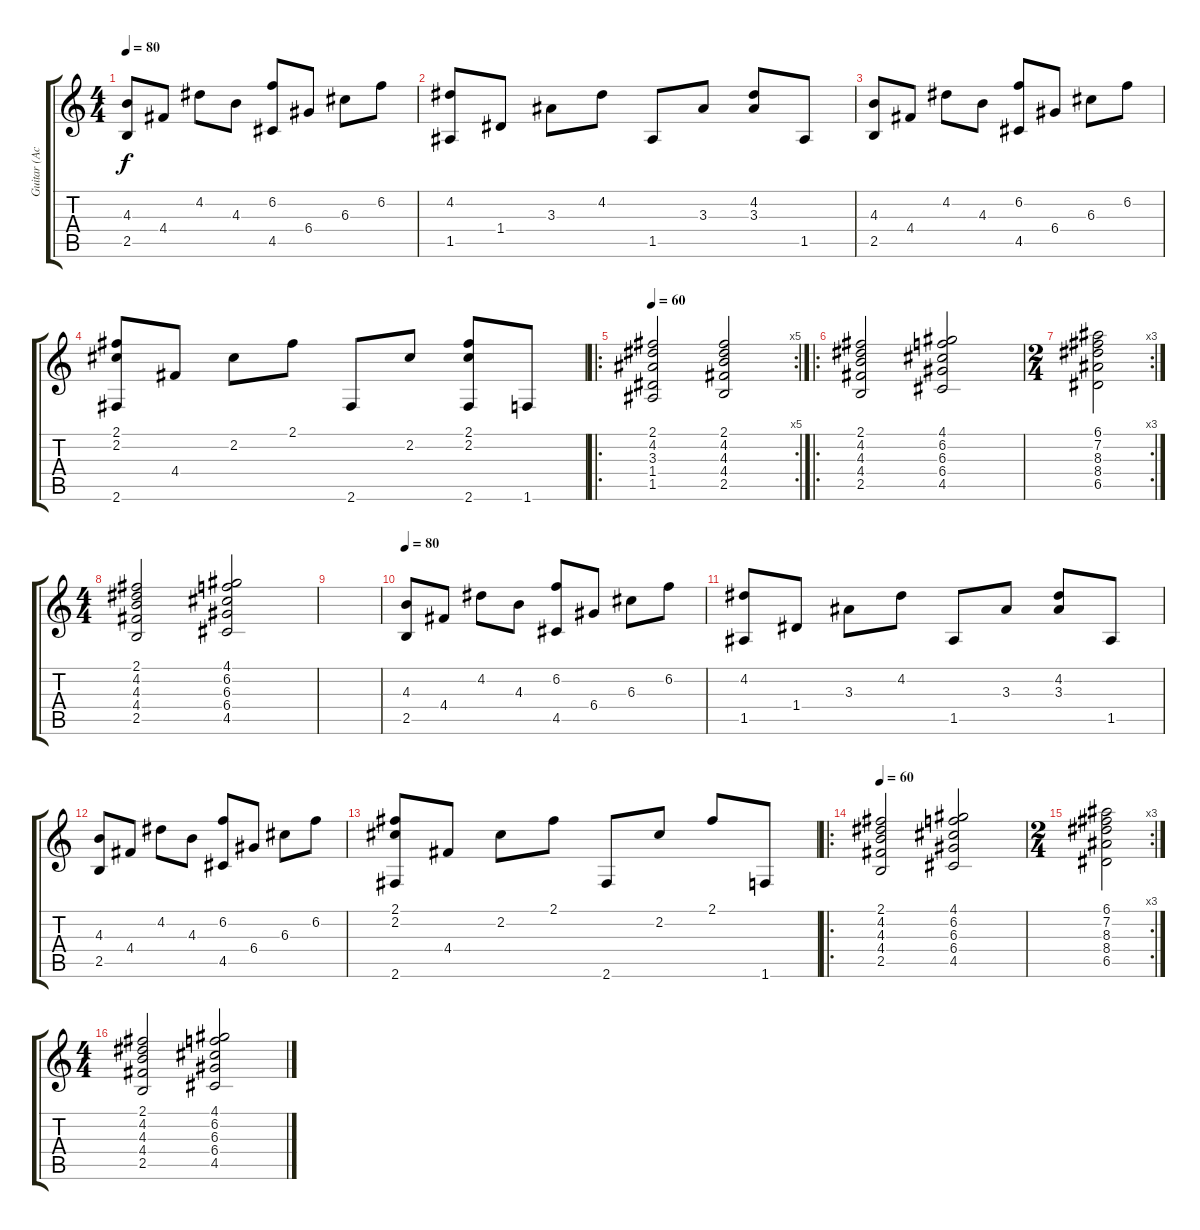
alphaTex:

\track ("Guitar (Acoustic)" "Guitar (Ac") {instrument acousticguitarsteel}
\staff {score tabs}
\tuning (E4 B3 G3 D3 A2 E2) {hide}
\ts (4 4)
\tempo 80
\clef g2
\ks c
(4.3 2.5).8{dy f instrument acousticguitarsteel} 4.4.8 4.2.8 4.3.8 (6.2 4.5).8 6.4.8 6.3.8 6.2.8 |
(4.2 1.5).8 1.4.8 3.3.8 4.2.8 1.5.8 3.3.8 (4.2 3.3).8 1.5.8 |
(4.3 2.5).8 4.4.8 4.2.8 4.3.8 (6.2 4.5).8 6.4.8 6.3.8 6.2.8 |
(2.1 2.2 2.6).8 4.4.8 2.2.8 2.1.8 2.6.8 2.2.8 (2.1 2.2 2.6).8 1.6.8 |
\ro
\rc 5
\tempo 60
(2.1 4.2 3.3 1.4 1.5).2 (2.1 4.2 4.3 4.4 2.5).2 |
\ro
(2.1 4.2 4.3 4.4 2.5).2 (4.1 6.2 6.3 6.4 4.5).2 |
\rc 3
\ts (2 4)
(6.1 7.2 8.3 8.4 6.5).2 |
\ts (4 4)
(2.1 4.2 4.3 4.4 2.5).2 (4.1 6.2 6.3 6.4 4.5).2 |
|
\tempo 80
(4.3 2.5).8 4.4.8 4.2.8 4.3.8 (6.2 4.5).8 6.4.8 6.3.8 6.2.8 |
(4.2 1.5).8 1.4.8 3.3.8 4.2.8 1.5.8 3.3.8 (4.2 3.3).8 1.5.8 |
(4.3 2.5).8 4.4.8 4.2.8 4.3.8 (6.2 4.5).8 6.4.8 6.3.8 6.2.8 |
(2.1 2.2 2.6).8 4.4.8 2.2.8 2.1.8 2.6.8 2.2.8 2.1.8 1.6.8 |
\ro
\tempo 60
(2.1 4.2 4.3 4.4 2.5).2 (4.1 6.2 6.3 6.4 4.5).2 |
\rc 3
\ts (2 4)
(6.1 7.2 8.3 8.4 6.5).2 |
\ts (4 4)
(2.1 4.2 4.3 4.4 2.5).2 (4.1 6.2 6.3 6.4 4.5).2
